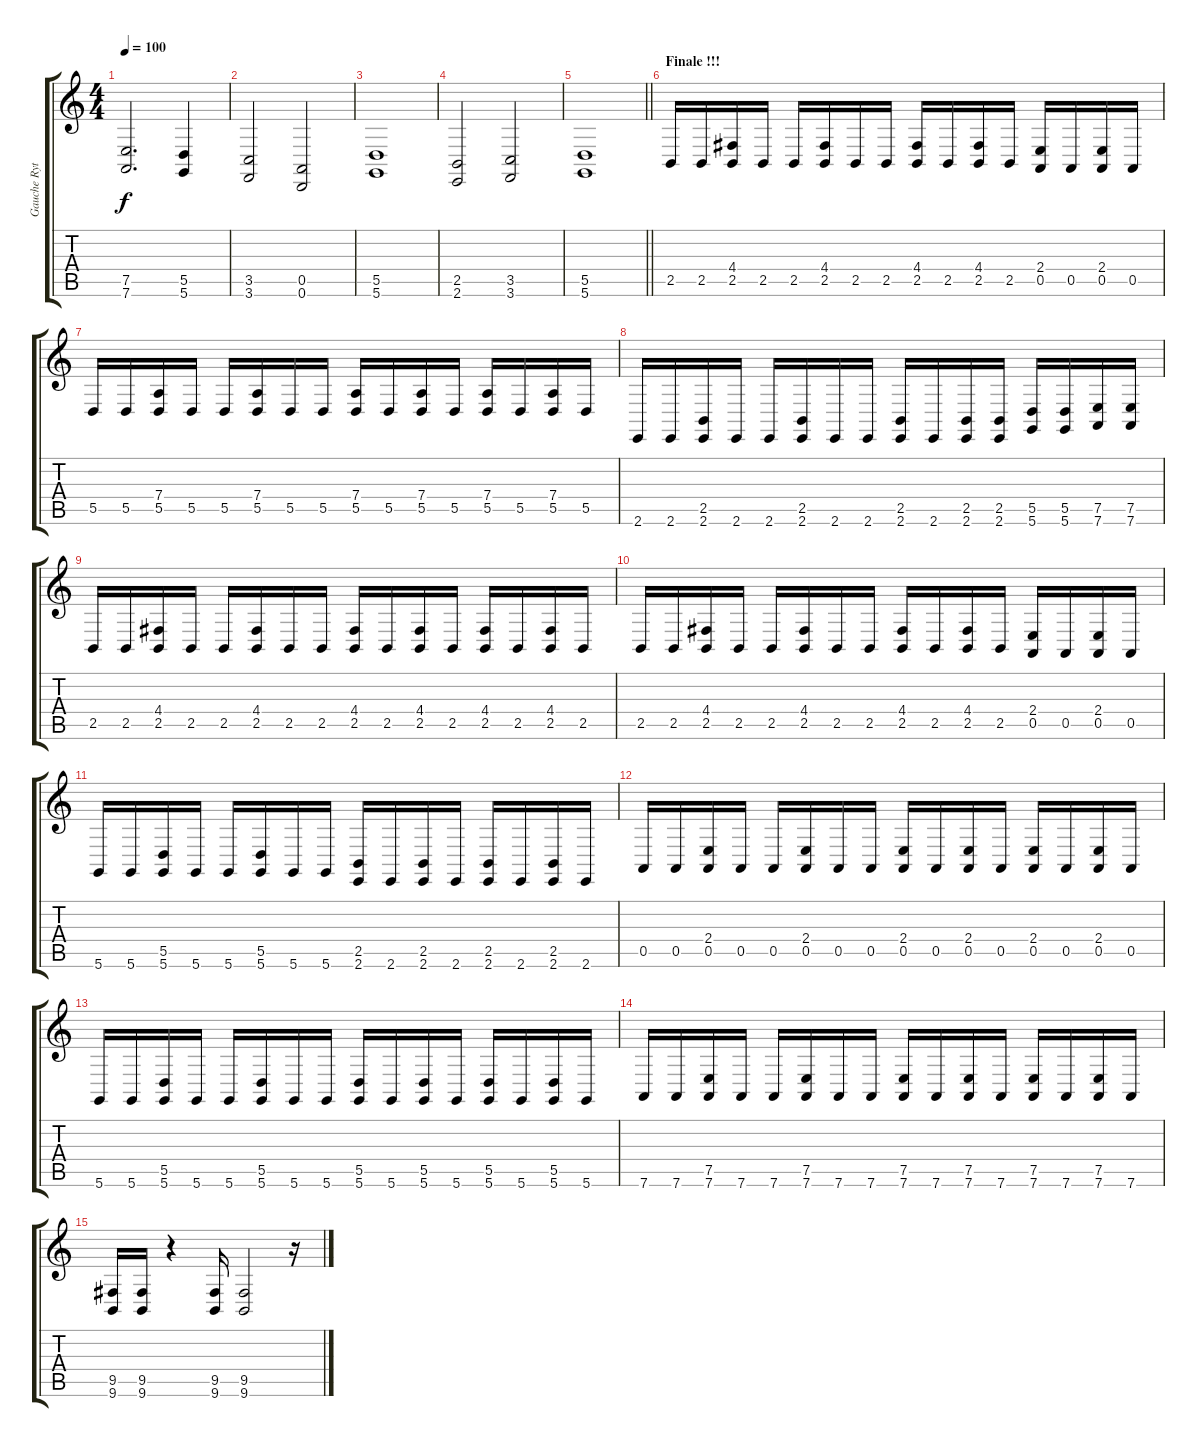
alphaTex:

\track ("Gauche Rythmique" "Gauche Ryt") {instrument acousticgrandpiano}
\staff {score tabs}
\tuning (E4 B3 G3 D3 A2 D2) {hide}
\ts (4 4)
\tempo 100
\clef g2
\ks c
(7.5 7.6).2{d dy f} (5.5 5.6).4 |
(3.5 3.6).2 (0.5 0.6).2 |
(5.5 5.6).1 |
(2.5 2.6).2 (3.5 3.6).2 |
\barLineRight lightlight
(5.5 5.6).1 |
\section ("" "Finale !!!")
2.5.16 2.5.16 (4.4 2.5).16 2.5.16 2.5.16 (4.4 2.5).16 2.5.16 2.5.16 (4.4 2.5).16 2.5.16 (4.4 2.5).16 2.5.16 (2.4 0.5).16 0.5.16 (2.4 0.5).16 0.5.16 |
5.5.16 5.5.16 (7.4 5.5).16 5.5.16 5.5.16 (7.4 5.5).16 5.5.16 5.5.16 (7.4 5.5).16 5.5.16 (7.4 5.5).16 5.5.16 (7.4 5.5).16 5.5.16 (7.4 5.5).16 5.5.16 |
2.6.16 2.6.16 (2.5 2.6).16 2.6.16 2.6.16 (2.5 2.6).16 2.6.16 2.6.16 (2.5 2.6).16 2.6.16 (2.5 2.6).16 (2.5 2.6).16 (5.5 5.6).16 (5.5 5.6).16 (7.5 7.6).16 (7.5 7.6).16 |
2.5.16 2.5.16 (4.4 2.5).16 2.5.16 2.5.16 (4.4 2.5).16 2.5.16 2.5.16 (4.4 2.5).16 2.5.16 (4.4 2.5).16 2.5.16 (4.4 2.5).16 2.5.16 (4.4 2.5).16 2.5.16 |
2.5.16 2.5.16 (4.4 2.5).16 2.5.16 2.5.16 (4.4 2.5).16 2.5.16 2.5.16 (4.4 2.5).16 2.5.16 (4.4 2.5).16 2.5.16 (2.4 0.5).16 0.5.16 (2.4 0.5).16 0.5.16 |
5.6.16 5.6.16 (5.5 5.6).16 5.6.16 5.6.16 (5.5 5.6).16 5.6.16 5.6.16 (2.5 2.6).16 2.6.16 (2.5 2.6).16 2.6.16 (2.5 2.6).16 2.6.16 (2.5 2.6).16 2.6.16 |
0.5.16 0.5.16 (2.4 0.5).16 0.5.16 0.5.16 (2.4 0.5).16 0.5.16 0.5.16 (2.4 0.5).16 0.5.16 (2.4 0.5).16 0.5.16 (2.4 0.5).16 0.5.16 (2.4 0.5).16 0.5.16 |
5.6.16 5.6.16 (5.5 5.6).16 5.6.16 5.6.16 (5.5 5.6).16 5.6.16 5.6.16 (5.5 5.6).16 5.6.16 (5.5 5.6).16 5.6.16 (5.5 5.6).16 5.6.16 (5.5 5.6).16 5.6.16 |
7.6.16 7.6.16 (7.5 7.6).16 7.6.16 7.6.16 (7.5 7.6).16 7.6.16 7.6.16 (7.5 7.6).16 7.6.16 (7.5 7.6).16 7.6.16 (7.5 7.6).16 7.6.16 (7.5 7.6).16 7.6.16 |
(9.5 9.6).16 (9.5 9.6).16 r.4 (9.5 9.6).16 (9.5 9.6).2 r.16
